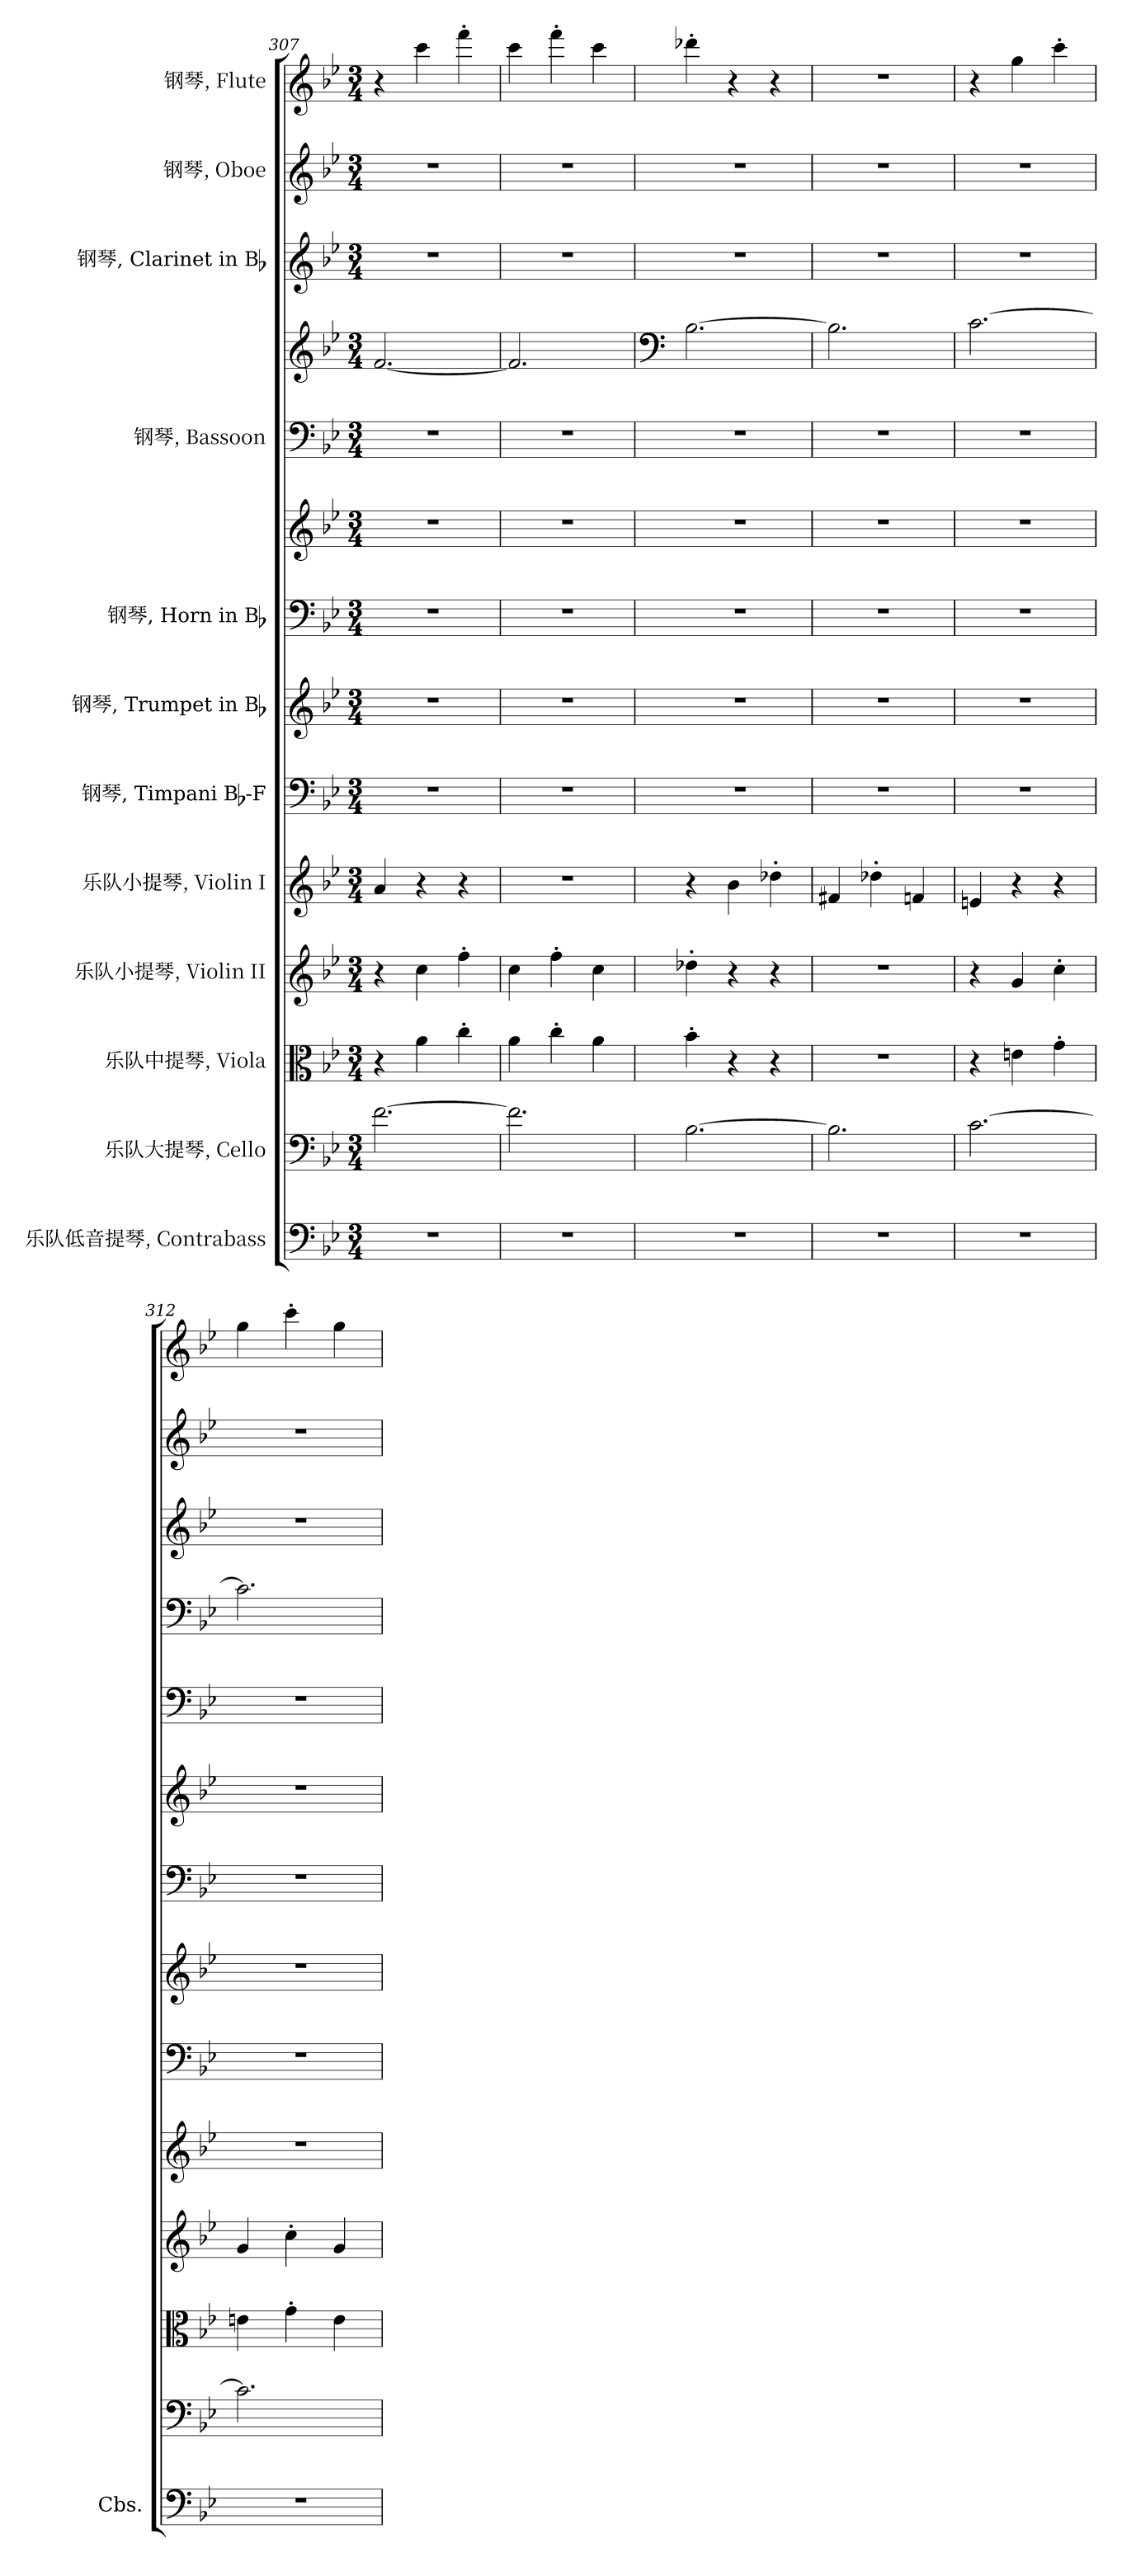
**kern	**kern	**kern	**kern	**kern	**kern	**kern	**kern	**kern	**kern	**kern	**kern	**kern	**kern
*part12	*part11	*part10	*part9	*part8	*part7	*part6	*part5	*part5	*part4	*part4	*part3	*part2	*part1
*staff14	*staff13	*staff12	*staff11	*staff10	*staff9	*staff8	*staff7	*staff6	*staff5	*staff4	*staff3	*staff2	*staff1
*I"乐队低音提琴, Contrabass	*I"乐队大提琴, Cello	*I"乐队中提琴, Viola	*I"乐队小提琴, Violin II	*I"乐队小提琴, Violin I	*I"钢琴, Timpani Bb-F	*I"钢琴, Trumpet in Bb	*I"钢琴, Horn in Bb	*	*I"钢琴, Bassoon	*	*I"钢琴, Clarinet in Bb	*I"钢琴, Oboe	*I"钢琴, Flute
*I'Cbs.	*	*	*	*	*	*	*	*	*	*	*	*	*
*clefF4	*clefF4	*clefC3	*clefG2	*clefG2	*clefF4	*clefG2	*clefF4	*clefG2	*clefF4	*clefG2	*clefG2	*clefG2	*clefG2
*ITrd7c12	*	*	*	*	*	*	*	*	*	*	*	*	*
*k[b-e-]	*k[b-e-]	*k[b-e-]	*k[b-e-]	*k[b-e-]	*k[b-e-]	*k[b-e-]	*k[b-e-]	*k[b-e-]	*k[b-e-]	*k[b-e-]	*k[b-e-]	*k[b-e-]	*k[b-e-]
*M3/4	*M3/4	*M3/4	*M3/4	*M3/4	*M3/4	*M3/4	*M3/4	*M3/4	*M3/4	*M3/4	*M3/4	*M3/4	*M3/4
=307	=307	=307	=307	=307	=307	=307	=307	=307	=307	=307	=307	=307	=307
2.r	[2.f\	4r	4r	4a/	2.r	2.r	2.r	2.r	2.r	[2.f/	2.r	2.r	4r
.	.	4a\	4cc\	4r	.	.	.	.	.	.	.	.	4ccc\
.	.	4cc'\	4ff'\	4r	.	.	.	.	.	.	.	.	4fff'\
!!LO:PB:g=z
=308	=308	=308	=308	=308	=308	=308	=308	=308	=308	=308	=308	=308	=308
2.r	2.f\]	4a\	4cc\	2.r	2.r	2.r	2.r	2.r	2.r	2.f/]	2.r	2.r	4ccc\
.	.	4cc'\	4ff'\	.	.	.	.	.	.	.	.	.	4fff'\
.	.	4a\	4cc\	.	.	.	.	.	.	.	.	.	4ccc\
=309	=309	=309	=309	=309	=309	=309	=309	=309	=309	=309	=309	=309	=309
*	*	*	*	*	*	*	*	*	*	*clefF4	*	*	*
2.r	[2.B-\	4b-'\	4dd-X'\	4r	2.r	2.r	2.r	2.r	2.r	[2.B-\	2.r	2.r	4ddd-X'\
.	.	4r	4r	4b-\	.	.	.	.	.	.	.	.	4r
.	.	4r	4r	4dd-X'\	.	.	.	.	.	.	.	.	4r
=310	=310	=310	=310	=310	=310	=310	=310	=310	=310	=310	=310	=310	=310
2.r	2.B-\]	2.r	2.r	4f#X/	2.r	2.r	2.r	2.r	2.r	2.B-\]	2.r	2.r	2.r
.	.	.	.	4dd-X'\	.	.	.	.	.	.	.	.	.
.	.	.	.	4fn/	.	.	.	.	.	.	.	.	.
=311	=311	=311	=311	=311	=311	=311	=311	=311	=311	=311	=311	=311	=311
2.r	[2.c\	4r	4r	4en/	2.r	2.r	2.r	2.r	2.r	[2.c\	2.r	2.r	4r
.	.	4en\	4g/	4r	.	.	.	.	.	.	.	.	4gg\
.	.	4g'\	4cc'\	4r	.	.	.	.	.	.	.	.	4ccc'\
=312	=312	=312	=312	=312	=312	=312	=312	=312	=312	=312	=312	=312	=312
2.r	2.c\]	4en\	4g/	2.r	2.r	2.r	2.r	2.r	2.r	2.c\]	2.r	2.r	4gg\
.	.	4g'\	4cc'\	.	.	.	.	.	.	.	.	.	4ccc'\
.	.	4e\	4g/	.	.	.	.	.	.	.	.	.	4gg\
=	=	=	=	=	=	=	=	=	=	=	=	=	=
*-	*-	*-	*-	*-	*-	*-	*-	*-	*-	*-	*-	*-	*-
